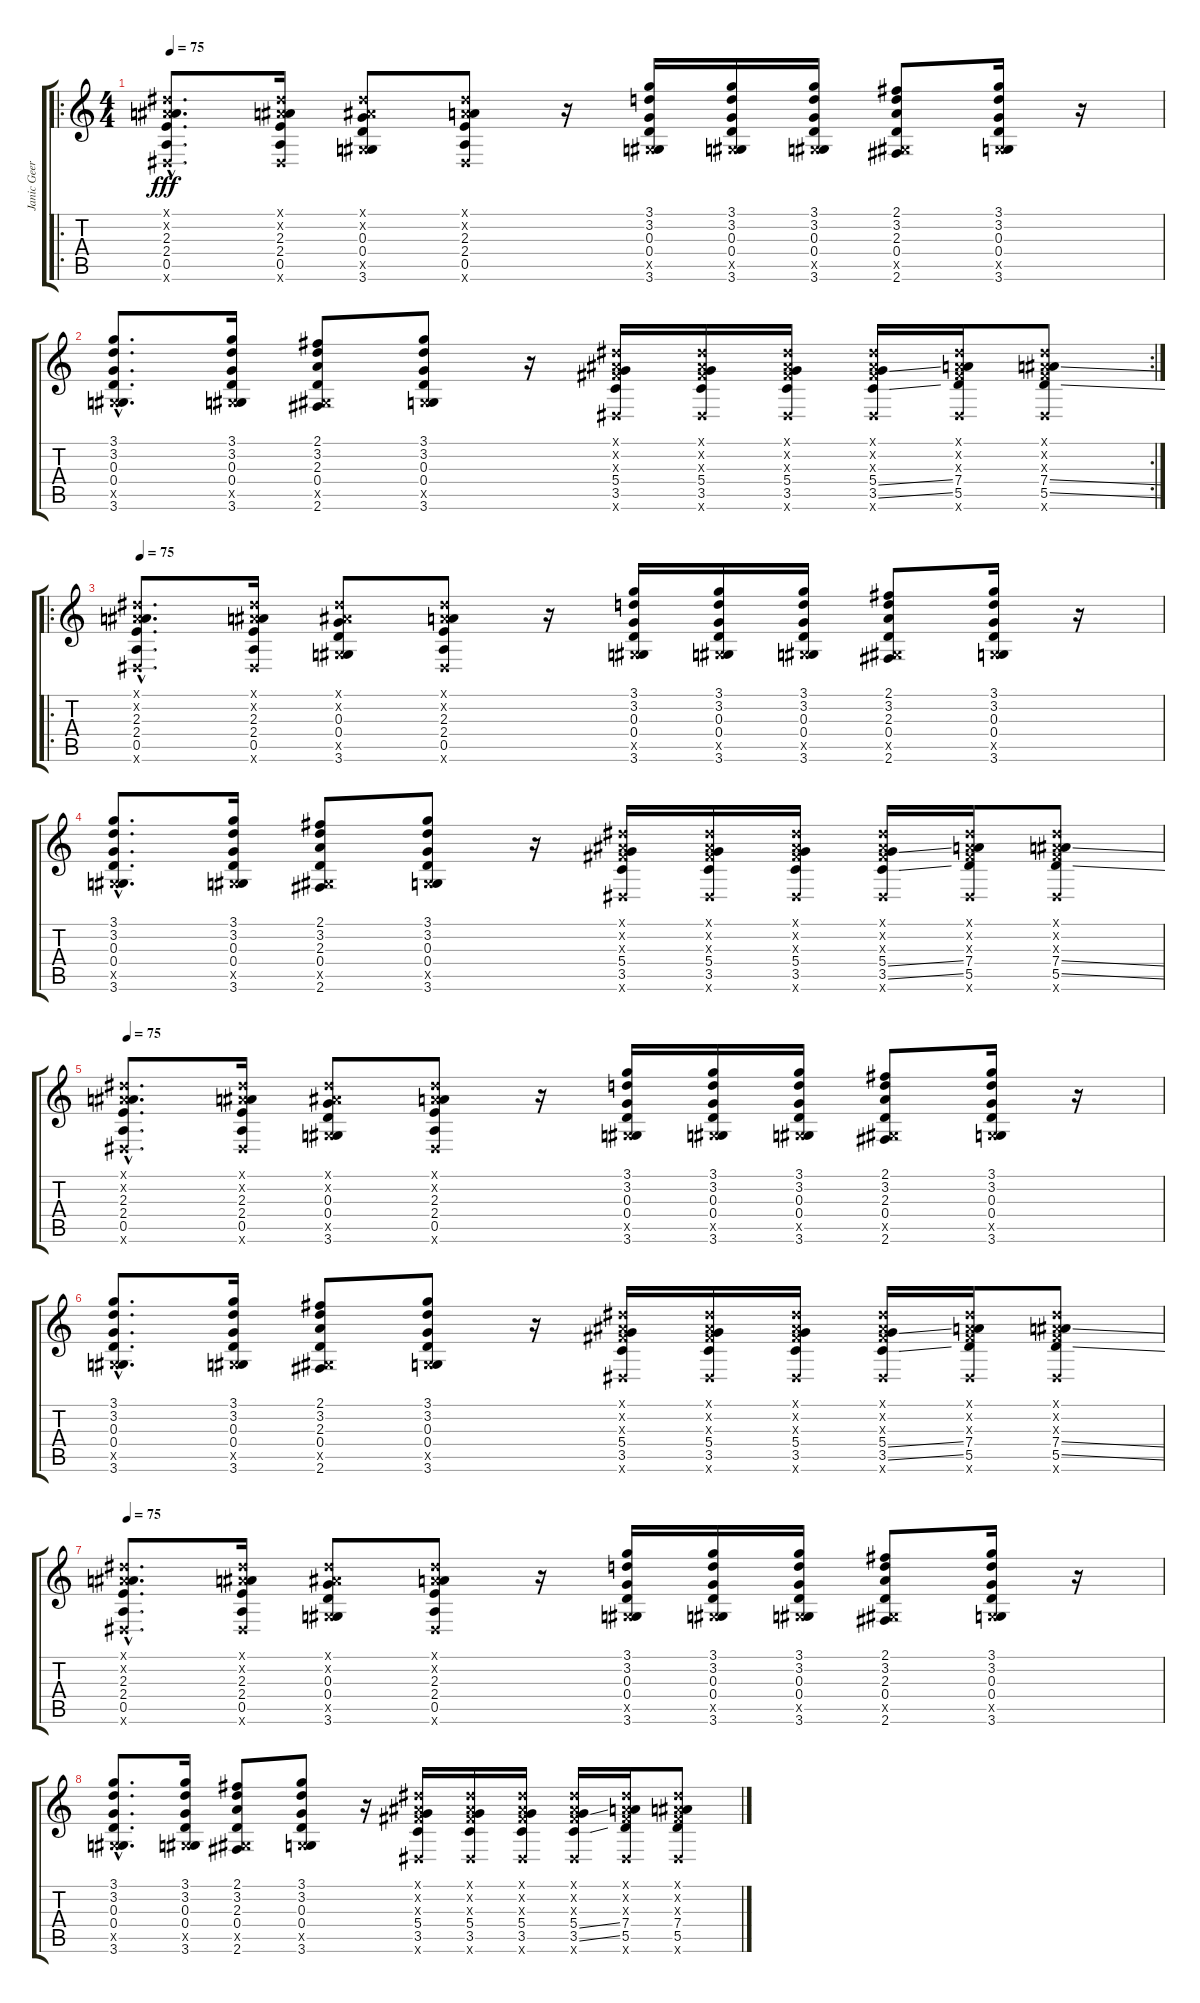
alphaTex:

\track ("Janic Geers" "Janic Geer") {instrument acousticguitarnylon}
\staff {score tabs}
\tuning (E4 B3 G3 D3 A2 E2) {hide}
\ro
\ts (4 4)
\tempo 75
\clef g2
\ks c
(-1.1{hac x} -1.2{hac x} 2.3{hac} 2.4{hac} 0.5{hac} -1.6{hac x}).8{d dy fff instrument overdrivenguitar} (-1.1{x} -1.2{x} 2.3 2.4 0.5 -1.6{x}).16 (-1.1{x} -1.2{x} 0.3 0.4 -1.5{x} 3.6).8 (-1.1{x} -1.2{x} 2.3 2.4 0.5 -1.6{x}).8 r.16 (3.1 3.2 0.3 0.4 -1.5{x} 3.6).16 (3.1 3.2 0.3 0.4 -1.5{x} 3.6).16 (3.1 3.2 0.3 0.4 -1.5{x} 3.6).16 (2.1 3.2 2.3 0.4 -1.5{x} 2.6).8 (3.1 3.2 0.3 0.4 -1.5{x} 3.6).16 r.16 |
\rc 2
(3.1{hac} 3.2{hac} 0.3{hac} 0.4{hac} -1.5{hac x} 3.6{hac}).8{d} (3.1 3.2 0.3 0.4 -1.5{x} 3.6).16 (2.1 3.2 2.3 0.4 -1.5{x} 2.6).8 (3.1 3.2 0.3 0.4 -1.5{x} 3.6).8 r.16 (-1.1{x} -1.2{x} -1.3{x} 5.4 3.5 -1.6{x}).16 (-1.1{x} -1.2{x} -1.3{x} 5.4 3.5 -1.6{x}).16 (-1.1{x} -1.2{x} -1.3{x} 5.4 3.5 -1.6{x}).16 (-1.1{x} -1.2{x} -1.3{x} 5.4{ss} 3.5{ss} -1.6{x}).16 (-1.1{x} -1.2{x} -1.3{x} 7.4 5.5 -1.6{x}).16 (-1.1{x} -1.2{x} -1.3{x} 7.4{ss} 5.5{ss} -1.6{x}).8 |
\ro
\tempo 75
(-1.1{hac x} -1.2{hac x} 2.3{hac} 2.4{hac} 0.5{hac} -1.6{hac x}).8{d instrument overdrivenguitar} (-1.1{x} -1.2{x} 2.3 2.4 0.5 -1.6{x}).16 (-1.1{x} -1.2{x} 0.3 0.4 -1.5{x} 3.6).8 (-1.1{x} -1.2{x} 2.3 2.4 0.5 -1.6{x}).8 r.16 (3.1 3.2 0.3 0.4 -1.5{x} 3.6).16 (3.1 3.2 0.3 0.4 -1.5{x} 3.6).16 (3.1 3.2 0.3 0.4 -1.5{x} 3.6).16 (2.1 3.2 2.3 0.4 -1.5{x} 2.6).8 (3.1 3.2 0.3 0.4 -1.5{x} 3.6).16 r.16 |
(3.1{hac} 3.2{hac} 0.3{hac} 0.4{hac} -1.5{hac x} 3.6{hac}).8{d} (3.1 3.2 0.3 0.4 -1.5{x} 3.6).16 (2.1 3.2 2.3 0.4 -1.5{x} 2.6).8 (3.1 3.2 0.3 0.4 -1.5{x} 3.6).8 r.16 (-1.1{x} -1.2{x} -1.3{x} 5.4 3.5 -1.6{x}).16 (-1.1{x} -1.2{x} -1.3{x} 5.4 3.5 -1.6{x}).16 (-1.1{x} -1.2{x} -1.3{x} 5.4 3.5 -1.6{x}).16 (-1.1{x} -1.2{x} -1.3{x} 5.4{ss} 3.5{ss} -1.6{x}).16 (-1.1{x} -1.2{x} -1.3{x} 7.4 5.5 -1.6{x}).16 (-1.1{x} -1.2{x} -1.3{x} 7.4{ss} 5.5{ss} -1.6{x}).8 |
\tempo 75
(-1.1{hac x} -1.2{hac x} 2.3{hac} 2.4{hac} 0.5{hac} -1.6{hac x}).8{d instrument overdrivenguitar} (-1.1{x} -1.2{x} 2.3 2.4 0.5 -1.6{x}).16 (-1.1{x} -1.2{x} 0.3 0.4 -1.5{x} 3.6).8 (-1.1{x} -1.2{x} 2.3 2.4 0.5 -1.6{x}).8 r.16 (3.1 3.2 0.3 0.4 -1.5{x} 3.6).16 (3.1 3.2 0.3 0.4 -1.5{x} 3.6).16 (3.1 3.2 0.3 0.4 -1.5{x} 3.6).16 (2.1 3.2 2.3 0.4 -1.5{x} 2.6).8 (3.1 3.2 0.3 0.4 -1.5{x} 3.6).16 r.16 |
(3.1{hac} 3.2{hac} 0.3{hac} 0.4{hac} -1.5{hac x} 3.6{hac}).8{d} (3.1 3.2 0.3 0.4 -1.5{x} 3.6).16 (2.1 3.2 2.3 0.4 -1.5{x} 2.6).8 (3.1 3.2 0.3 0.4 -1.5{x} 3.6).8 r.16 (-1.1{x} -1.2{x} -1.3{x} 5.4 3.5 -1.6{x}).16 (-1.1{x} -1.2{x} -1.3{x} 5.4 3.5 -1.6{x}).16 (-1.1{x} -1.2{x} -1.3{x} 5.4 3.5 -1.6{x}).16 (-1.1{x} -1.2{x} -1.3{x} 5.4{ss} 3.5{ss} -1.6{x}).16 (-1.1{x} -1.2{x} -1.3{x} 7.4 5.5 -1.6{x}).16 (-1.1{x} -1.2{x} -1.3{x} 7.4{ss} 5.5{ss} -1.6{x}).8 |
\tempo 75
(-1.1{hac x} -1.2{hac x} 2.3{hac} 2.4{hac} 0.5{hac} -1.6{hac x}).8{d instrument overdrivenguitar} (-1.1{x} -1.2{x} 2.3 2.4 0.5 -1.6{x}).16 (-1.1{x} -1.2{x} 0.3 0.4 -1.5{x} 3.6).8 (-1.1{x} -1.2{x} 2.3 2.4 0.5 -1.6{x}).8 r.16 (3.1 3.2 0.3 0.4 -1.5{x} 3.6).16 (3.1 3.2 0.3 0.4 -1.5{x} 3.6).16 (3.1 3.2 0.3 0.4 -1.5{x} 3.6).16 (2.1 3.2 2.3 0.4 -1.5{x} 2.6).8 (3.1 3.2 0.3 0.4 -1.5{x} 3.6).16 r.16 |
(3.1{hac} 3.2{hac} 0.3{hac} 0.4{hac} -1.5{hac x} 3.6{hac}).8{d} (3.1 3.2 0.3 0.4 -1.5{x} 3.6).16 (2.1 3.2 2.3 0.4 -1.5{x} 2.6).8 (3.1 3.2 0.3 0.4 -1.5{x} 3.6).8 r.16 (-1.1{x} -1.2{x} -1.3{x} 5.4 3.5 -1.6{x}).16 (-1.1{x} -1.2{x} -1.3{x} 5.4 3.5 -1.6{x}).16 (-1.1{x} -1.2{x} -1.3{x} 5.4 3.5 -1.6{x}).16 (-1.1{x} -1.2{x} -1.3{x} 5.4{ss} 3.5{ss} -1.6{x}).16 (-1.1{x} -1.2{x} -1.3{x} 7.4 5.5 -1.6{x}).16 (-1.1{x} -1.2{x} -1.3{x} 7.4{ss} 5.5{ss} -1.6{x}).8
